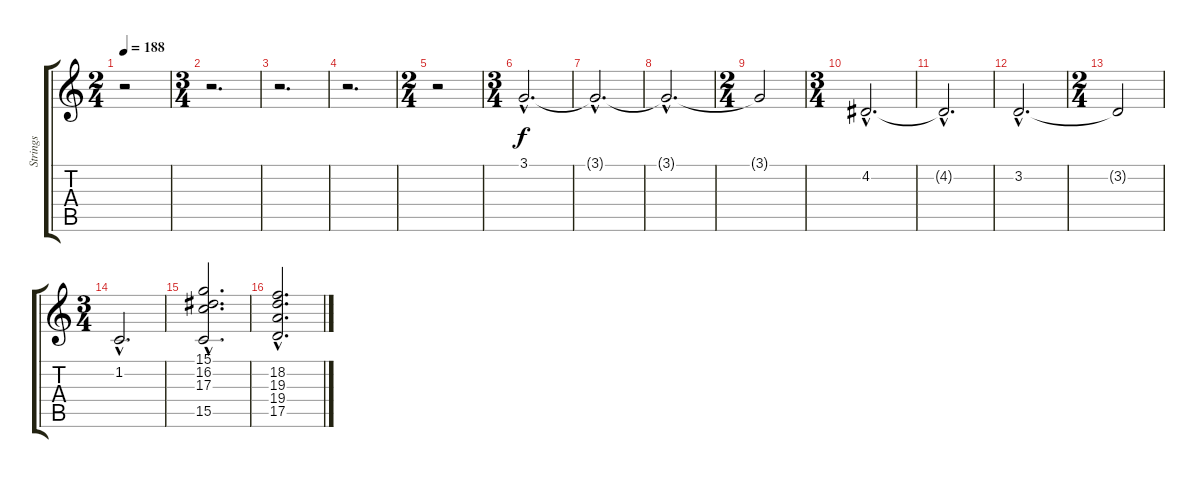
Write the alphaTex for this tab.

\track ("Strings" "Strings") {instrument stringensemble2}
\staff {score tabs}
\tuning (E4 B3 G3 D3 A2 E2) {hide}
\ts (2 4)
\tempo 188
\clef g2
\ks c
r.2{dy f} |
\ts (3 4)
r.2{d} |
r.2{d} |
r.2{d} |
\ts (2 4)
r.2 |
\ts (3 4)
3.1{hac}.2{d volume 13} |
3.1{hac t}.2{d} |
3.1{hac t}.2{d} |
\ts (2 4)
3.1{t}.2 |
\ts (3 4)
4.2{hac}.2{d} |
4.2{hac t}.2{d} |
3.2{hac}.2{d} |
\ts (2 4)
3.2{t}.2 |
\ts (3 4)
1.2{hac}.2{d} |
(15.1{hac} 16.2{hac} 17.3{hac} 15.5{hac}).2{d volume 11} |
(18.2{hac} 19.3{hac} 19.4{hac} 17.5{hac}).2{d}
